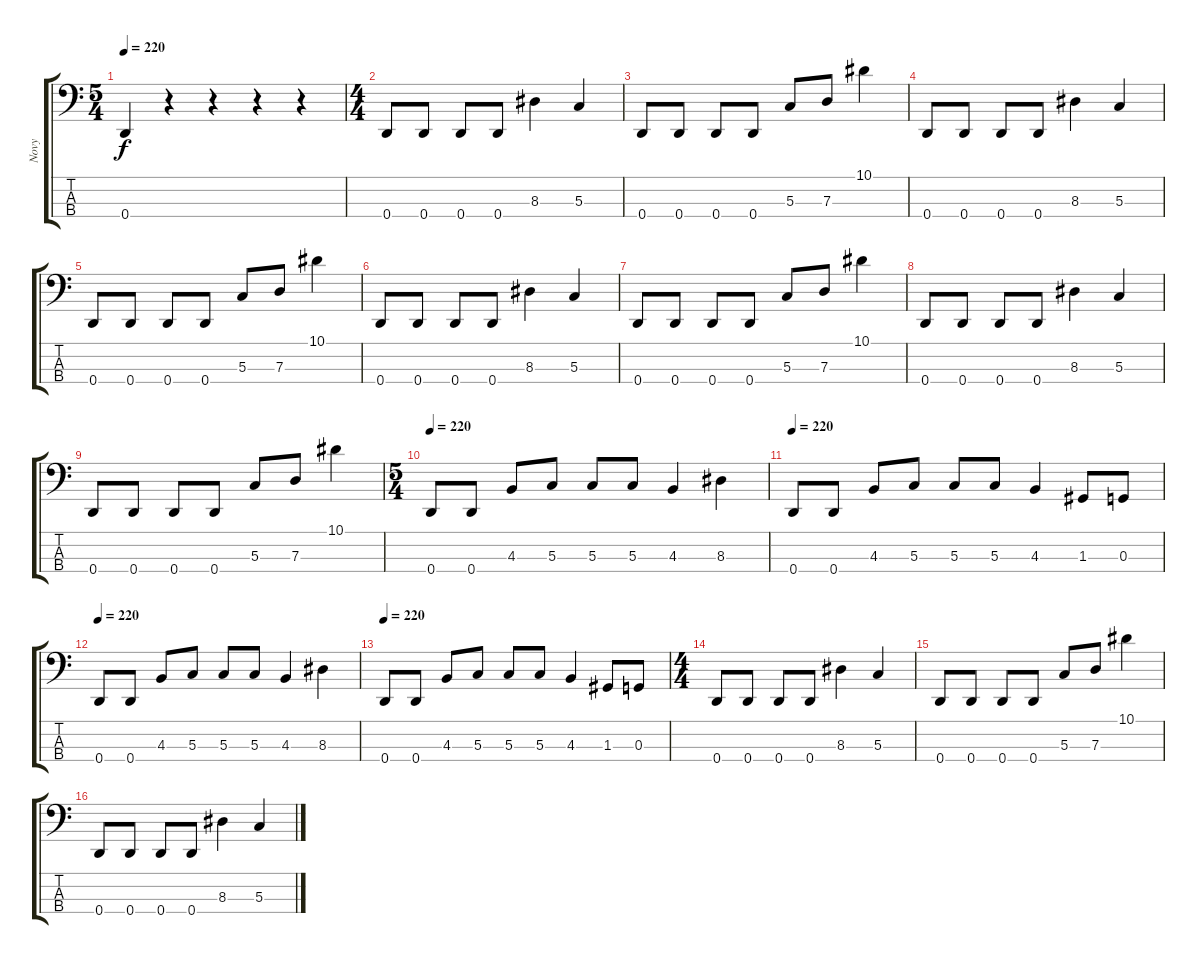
\track ("Novy" "Novy") {instrument electricbasspick}
\staff {score tabs}
\tuning (F2 C2 G1 D1) {hide}
\ts (5 4)
\tempo 220
\clef f4
\ks c
0.4.4{dy f} r.4 r.4 r.4 r.4 |
\ts (4 4)
0.4.8 0.4.8 0.4.8 0.4.8 8.3.4 5.3.4 |
0.4.8 0.4.8 0.4.8 0.4.8 5.3.8 7.3.8 10.1.4 |
0.4.8 0.4.8 0.4.8 0.4.8 8.3.4 5.3.4 |
0.4.8 0.4.8 0.4.8 0.4.8 5.3.8 7.3.8 10.1.4 |
0.4.8 0.4.8 0.4.8 0.4.8 8.3.4 5.3.4 |
0.4.8 0.4.8 0.4.8 0.4.8 5.3.8 7.3.8 10.1.4 |
0.4.8 0.4.8 0.4.8 0.4.8 8.3.4 5.3.4 |
0.4.8 0.4.8 0.4.8 0.4.8 5.3.8 7.3.8 10.1.4 |
\ts (5 4)
\tempo 220
0.4.8 0.4.8 4.3.8 5.3.8 5.3.8 5.3.8 4.3.4 8.3.4 |
\tempo 220
0.4.8 0.4.8 4.3.8 5.3.8 5.3.8 5.3.8 4.3.4 1.3.8 0.3.8 |
\tempo 220
0.4.8 0.4.8 4.3.8 5.3.8 5.3.8 5.3.8 4.3.4 8.3.4 |
\tempo 220
0.4.8 0.4.8 4.3.8 5.3.8 5.3.8 5.3.8 4.3.4 1.3.8 0.3.8 |
\ts (4 4)
0.4.8 0.4.8 0.4.8 0.4.8 8.3.4 5.3.4 |
0.4.8 0.4.8 0.4.8 0.4.8 5.3.8 7.3.8 10.1.4 |
0.4.8 0.4.8 0.4.8 0.4.8 8.3.4 5.3.4
